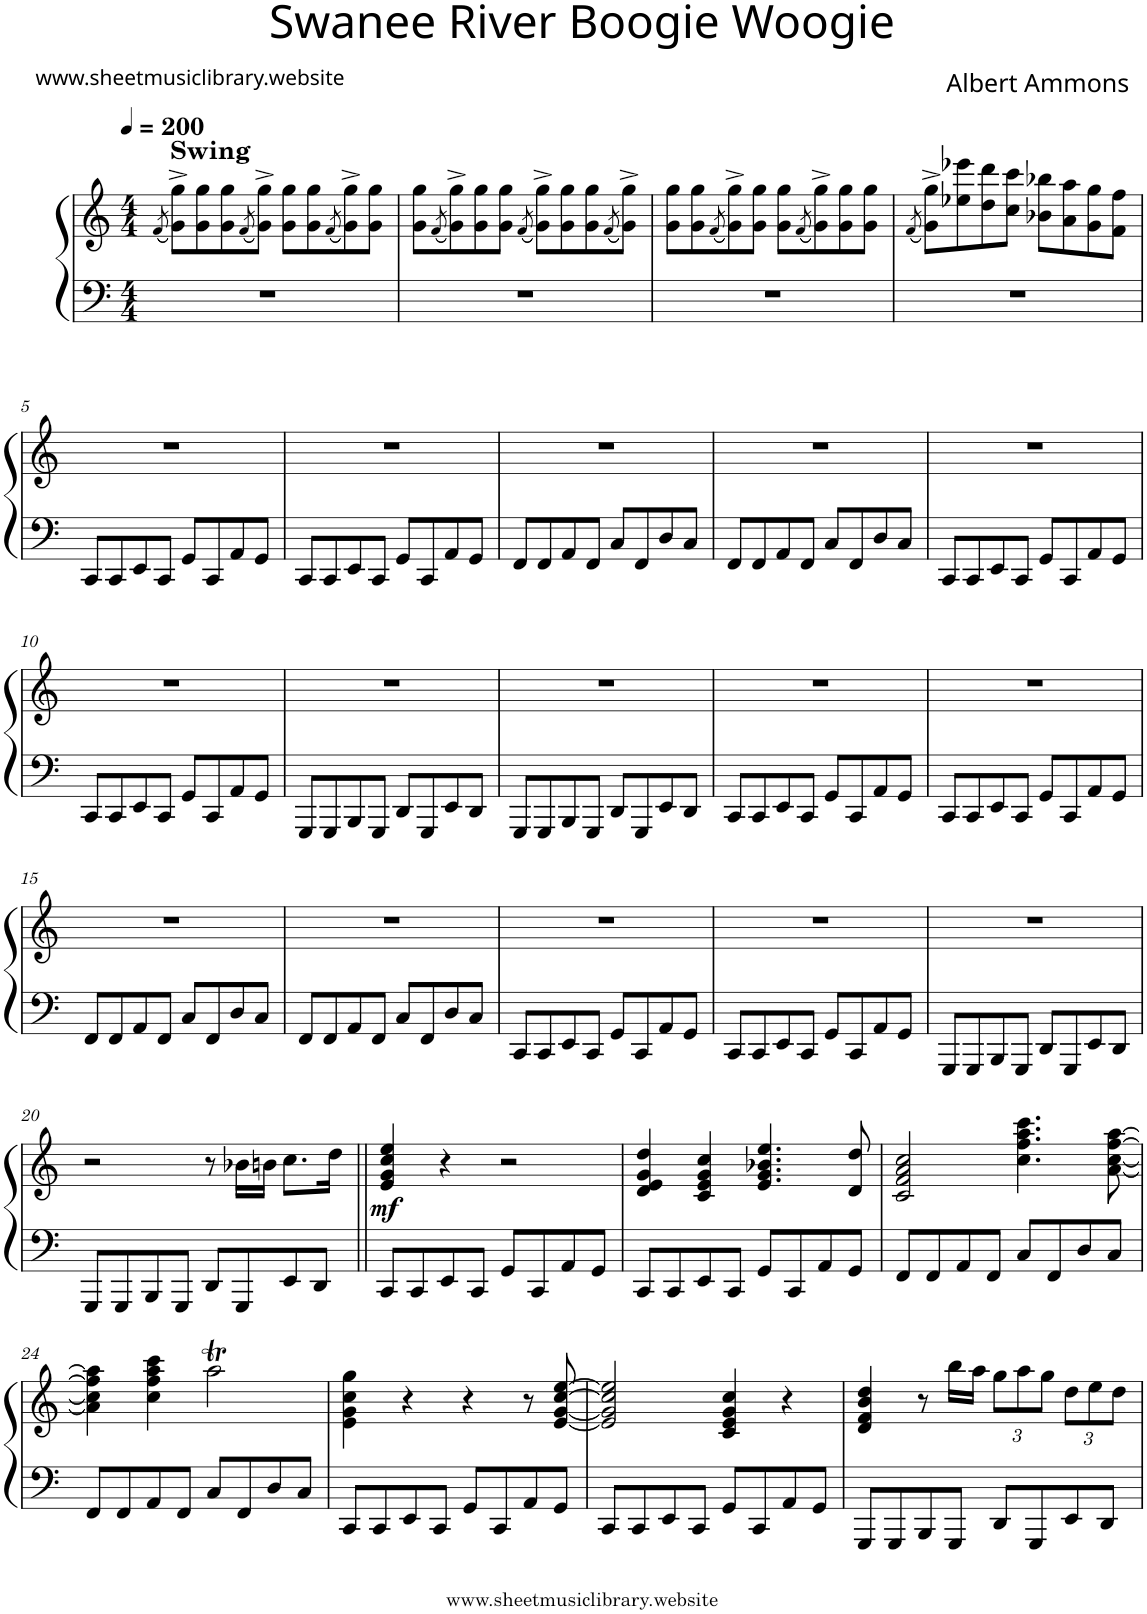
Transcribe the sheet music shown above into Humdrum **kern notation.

**kern	**kern	**dynam
*part1	*part1	*part1
*staff2	*staff1	*staff1/2
*I"Piano	*	*
*I'Pno.	*	*
*clefF4	*clefG2	*
*k[]	*k[]	*
*M4/4	*M4/4	*
*MM200	*MM200	*
=1	=1	=1
.	(8qf/	.
!	!LO:TX:a:B:t=Swing	!
1r	8g\^ 8gg\^L)	.
.	8g\ 8gg\	.
.	8g\ 8gg\	.
.	(8qf/	.
.	8g\^ 8gg\^J)	.
.	8g\ 8gg\L	.
.	8g\ 8gg\	.
.	(8qf/	.
.	8g\^ 8gg\^)	.
.	8g\ 8gg\J	.
=2	=2	=2
1r	8g\ 8gg\L	.
.	(8qf/	.
.	8g\^ 8gg\^)	.
.	8g\ 8gg\	.
.	8g\ 8gg\J	.
.	(8qf/	.
.	8g\^ 8gg\^L)	.
.	8g\ 8gg\	.
.	8g\ 8gg\	.
.	(8qf/	.
.	8g\^ 8gg\^J)	.
=3	=3	=3
1r	8g\ 8gg\L	.
.	8g\ 8gg\	.
.	(8qf/	.
.	8g\^ 8gg\^)	.
.	8g\ 8gg\J	.
.	8g\ 8gg\L	.
.	(8qf/	.
.	8g\^ 8gg\^)	.
.	8g\ 8gg\	.
.	8g\ 8gg\J	.
=4	=4	=4
.	(8qf/	.
1r	8g\^ 8gg\^L)	.
.	8ee-X\ 8eee-X\	.
.	8dd\ 8ddd\	.
.	8cc\ 8ccc\J	.
.	8b-X\ 8bb-X\L	.
.	8a\ 8aa\	.
.	8g\ 8gg\	.
.	8f\ 8ff\J	.
!!LO:LB:g=z
=5	=5	=5
8CC/L	1r	.
8CC/	.	.
8EE/	.	.
8CC/J	.	.
8GG/L	.	.
8CC/	.	.
8AA/	.	.
8GG/J	.	.
=6	=6	=6
8CC/L	1r	.
8CC/	.	.
8EE/	.	.
8CC/J	.	.
8GG/L	.	.
8CC/	.	.
8AA/	.	.
8GG/J	.	.
=7	=7	=7
8FF/L	1r	.
8FF/	.	.
8AA/	.	.
8FF/J	.	.
8C/L	.	.
8FF/	.	.
8D/	.	.
8C/J	.	.
=8	=8	=8
8FF/L	1r	.
8FF/	.	.
8AA/	.	.
8FF/J	.	.
8C/L	.	.
8FF/	.	.
8D/	.	.
8C/J	.	.
=9	=9	=9
8CC/L	1r	.
8CC/	.	.
8EE/	.	.
8CC/J	.	.
8GG/L	.	.
8CC/	.	.
8AA/	.	.
8GG/J	.	.
!!LO:LB:g=z
=10	=10	=10
8CC/L	1r	.
8CC/	.	.
8EE/	.	.
8CC/J	.	.
8GG/L	.	.
8CC/	.	.
8AA/	.	.
8GG/J	.	.
=11	=11	=11
8GGG/L	1r	.
8GGG/	.	.
8BBB/	.	.
8GGG/J	.	.
8DD/L	.	.
8GGG/	.	.
8EE/	.	.
8DD/J	.	.
=12	=12	=12
8GGG/L	1r	.
8GGG/	.	.
8BBB/	.	.
8GGG/J	.	.
8DD/L	.	.
8GGG/	.	.
8EE/	.	.
8DD/J	.	.
=13	=13	=13
8CC/L	1r	.
8CC/	.	.
8EE/	.	.
8CC/J	.	.
8GG/L	.	.
8CC/	.	.
8AA/	.	.
8GG/J	.	.
=14	=14	=14
8CC/L	1r	.
8CC/	.	.
8EE/	.	.
8CC/J	.	.
8GG/L	.	.
8CC/	.	.
8AA/	.	.
8GG/J	.	.
!!LO:LB:g=z
=15	=15	=15
8FF/L	1r	.
8FF/	.	.
8AA/	.	.
8FF/J	.	.
8C/L	.	.
8FF/	.	.
8D/	.	.
8C/J	.	.
=16	=16	=16
8FF/L	1r	.
8FF/	.	.
8AA/	.	.
8FF/J	.	.
8C/L	.	.
8FF/	.	.
8D/	.	.
8C/J	.	.
=17	=17	=17
8CC/L	1r	.
8CC/	.	.
8EE/	.	.
8CC/J	.	.
8GG/L	.	.
8CC/	.	.
8AA/	.	.
8GG/J	.	.
=18	=18	=18
8CC/L	1r	.
8CC/	.	.
8EE/	.	.
8CC/J	.	.
8GG/L	.	.
8CC/	.	.
8AA/	.	.
8GG/J	.	.
=19	=19	=19
8GGG/L	1r	.
8GGG/	.	.
8BBB/	.	.
8GGG/J	.	.
8DD/L	.	.
8GGG/	.	.
8EE/	.	.
8DD/J	.	.
!!LO:LB:g=z
=20	=20	=20
8GGG/L	2r	.
8GGG/	.	.
8BBB/	.	.
8GGG/J	.	.
8DD/L	8r	.
8GGG/	16b-X\LL	.
.	16bn\JJ	.
8EE/	8.cc\L	.
8DD/J	.	.
.	16dd\Jk	.
=21||	=21||	=21||
!	!	!LO:DY:b
8CC/L	4e/ 4g/ 4cc/ 4ee/	mf
8CC/	.	.
8EE/	4r	.
8CC/J	.	.
8GG/L	2r	.
8CC/	.	.
8AA/	.	.
8GG/J	.	.
=22	=22	=22
8CC/L	4d/ 4e/ 4g/ 4dd/	.
8CC/	.	.
8EE/	4c/ 4e/ 4g/ 4cc/	.
8CC/J	.	.
8GG/L	4.e/ 4.g/ 4.b-X/ 4.ee/	.
8CC/	.	.
8AA/	.	.
8GG/J	8d/ 8dd/	.
=23	=23	=23
8FF/L	2c/ 2f/ 2a/ 2cc/	.
8FF/	.	.
8AA/	.	.
8FF/J	.	.
8C/L	4.cc\ 4.ff\ 4.aa\ 4.ccc\	.
8FF/	.	.
8D/	.	.
8C/J	[8a\ [8cc\ [8ff\ [8aa\	.
!!LO:LB:g=z
=24	=24	=24
8FF/L	4a\] 4cc\] 4ff\] 4aa\]	.
8FF/	.	.
8AA/	4cc\ 4ff\ 4aa\ 4ccc\	.
8FF/J	.	.
8C/L	2aaT\	.
8FF/	.	.
8D/	.	.
8C/J	.	.
=25	=25	=25
8CC/L	4e\ 4g\ 4cc\ 4gg\	.
8CC/	.	.
8EE/	4r	.
8CC/J	.	.
8GG/L	4r	.
8CC/	.	.
8AA/	8r	.
8GG/J	[8e/ [8g/ [8cc/ [8ee/	.
=26	=26	=26
8CC/L	2e/] 2g/] 2cc/] 2ee/]	.
8CC/	.	.
8EE/	.	.
8CC/J	.	.
8GG/L	4c/ 4e/ 4g/ 4cc/	.
8CC/	.	.
8AA/	4r	.
8GG/J	.	.
=27	=27	=27
8GGG/L	4d/ 4f/ 4b/ 4dd/	.
8GGG/	.	.
8BBB/	8r	.
8GGG/J	16bb\LL	.
.	16aa\JJ	.
*	*Xbrackettup	*
8DD/L	12gg\L	.
.	12aa\	.
8GGG/	.	.
.	12gg\J	.
8EE/	12dd\L	.
.	12ee\	.
8DD/J	.	.
.	12dd\J	.
=	=	=
*-	*-	*-
